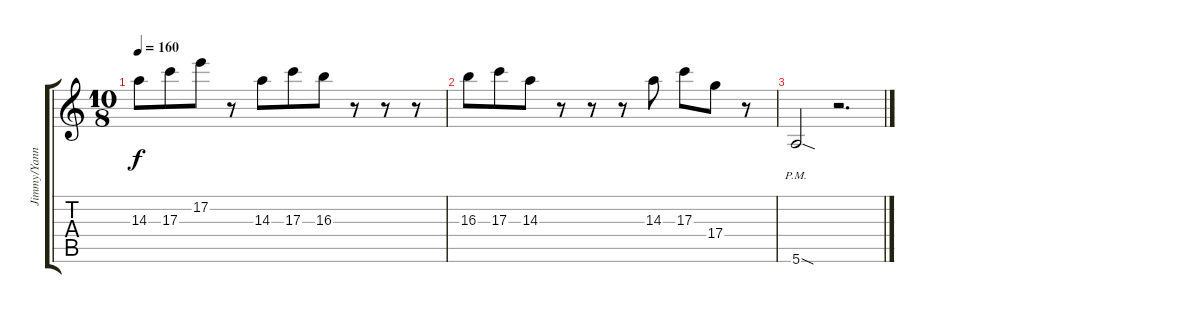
\track ("Jimmy/Yannis" "Jimmy/Yann") {instrument electricguitarjazz}
\staff {score tabs}
\tuning (E4 B3 G3 D3 A2 E2) {hide}
\ts (10 8)
\tempo 160
\clef g2
\ks c
14.3.8{dy f} 17.3.8 17.2.8 r.8 14.3.8 17.3.8 16.3.8 r.8 r.8 r.8 |
16.3.8 17.3.8 14.3.8 r.8 r.8 r.8 14.3.8 17.3.8 17.4.8 r.8 |
5.6{sod pm}.2 r.2{d}
